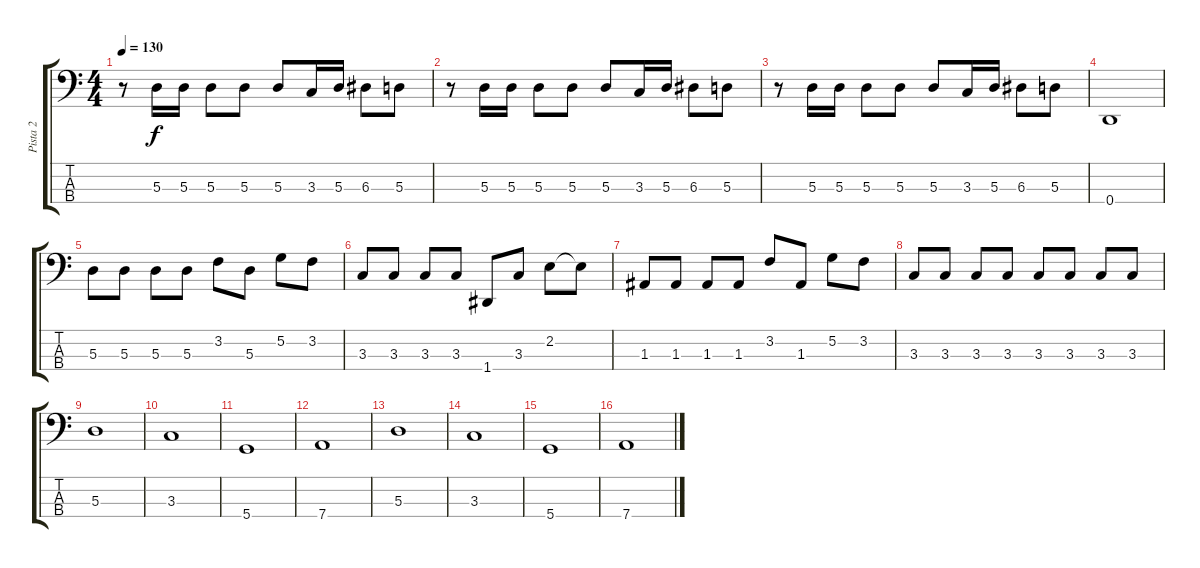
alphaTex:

\track ("Pista 2" "Pista 2") {instrument electricbassfinger}
\staff {score tabs}
\tuning (G2 D2 A1 D1) {hide}
\ts (4 4)
\tempo 130
\clef f4
\ks c
r.8{dy f} 5.3.16 5.3.16 5.3.8 5.3.8 5.3.8 3.3.16 5.3.16 6.3.8 5.3.8 |
r.8 5.3.16 5.3.16 5.3.8 5.3.8 5.3.8 3.3.16 5.3.16 6.3.8 5.3.8 |
r.8 5.3.16 5.3.16 5.3.8 5.3.8 5.3.8 3.3.16 5.3.16 6.3.8 5.3.8 |
0.4.1 |
5.3.8 5.3.8 5.3.8 5.3.8 3.2.8 5.3.8 5.2.8 3.2.8 |
3.3.8 3.3.8 3.3.8 3.3.8 1.4.8 3.3.8 2.2.8 2.2{t}.8 |
1.3.8 1.3.8 1.3.8 1.3.8 3.2.8 1.3.8 5.2.8 3.2.8 |
3.3.8 3.3.8 3.3.8 3.3.8 3.3.8 3.3.8 3.3.8 3.3.8 |
5.3.1 |
3.3.1 |
5.4.1 |
7.4.1 |
5.3.1 |
3.3.1 |
5.4.1 |
7.4.1
